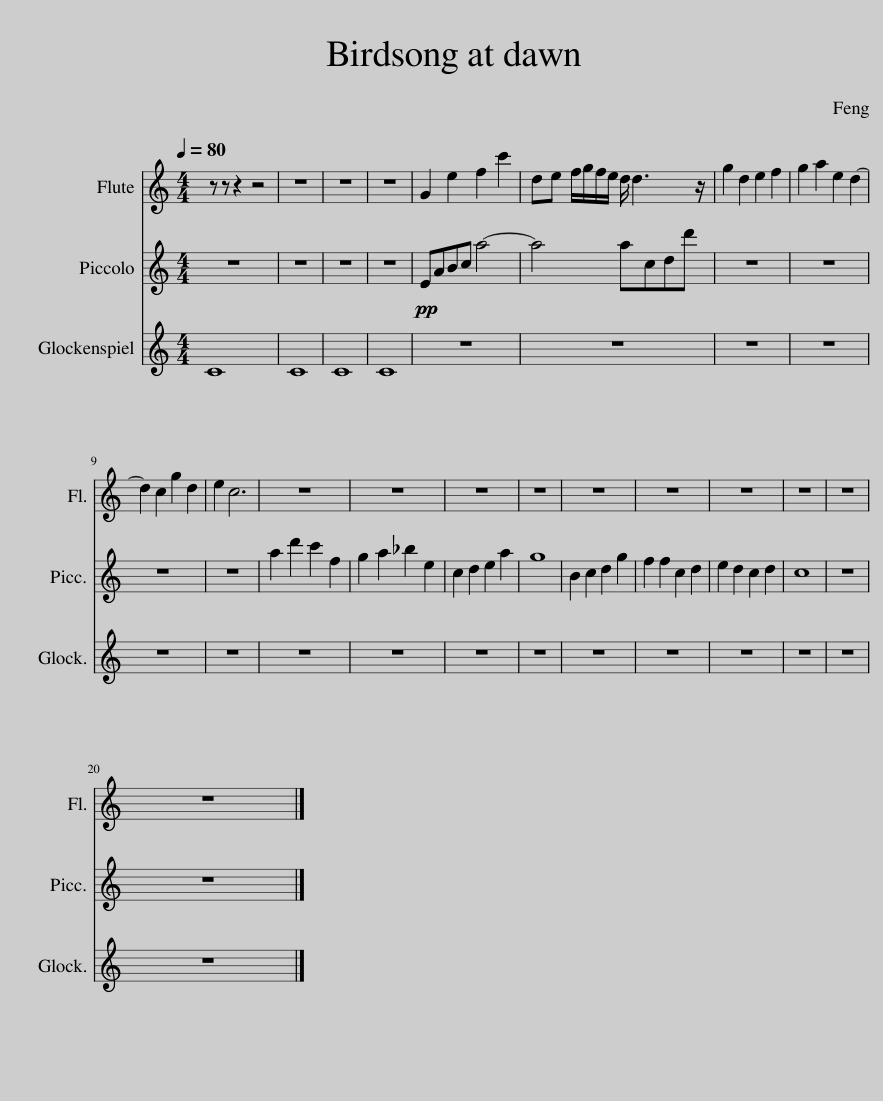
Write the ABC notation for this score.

X:1
%%score 1 2 3
L:1/8
Q:1/4=80
M:4/4
I:linebreak $
K:C
V:1 treble
V:2 treble transpose=12
V:3 treble transpose=24
V:1
 z z z2 z4 | z8 | z8 | z8 | G2 e2 f2 c'2 | %5
 de f/g/f/e/ d/ d3 z/ | g2 d2 e2 f2 | g2 a2 e2 d2- |$ d2 c2 g2 d2 | e2 c6 | %10
 z8 | z8 | z8 | z8 | z8 | %15
 z8 | z8 | z8 | z8 |$ z8 |] %20
V:2
 z8 | z8 | z8 | z8 |!pp! EABc a4- | %5
 a4 acdd' | z8 | z8 |$ z8 | z8 | %10
 a2 d'2 c'2 f2 | g2 a2 _b2 e2 | c2 d2 e2 a2 | g8 | B2 c2 d2 g2 | %15
 f2 f2 c2 d2 | e2 d2 c2 d2 | c8 | z8 |$ z8 |] %20
V:3
 C8 | C8 | C8 | C8 | z8 | %5
 z8 | z8 | z8 |$ z8 | z8 | %10
 z8 | z8 | z8 | z8 | z8 | %15
 z8 | z8 | z8 | z8 |$ z8 |] %20
